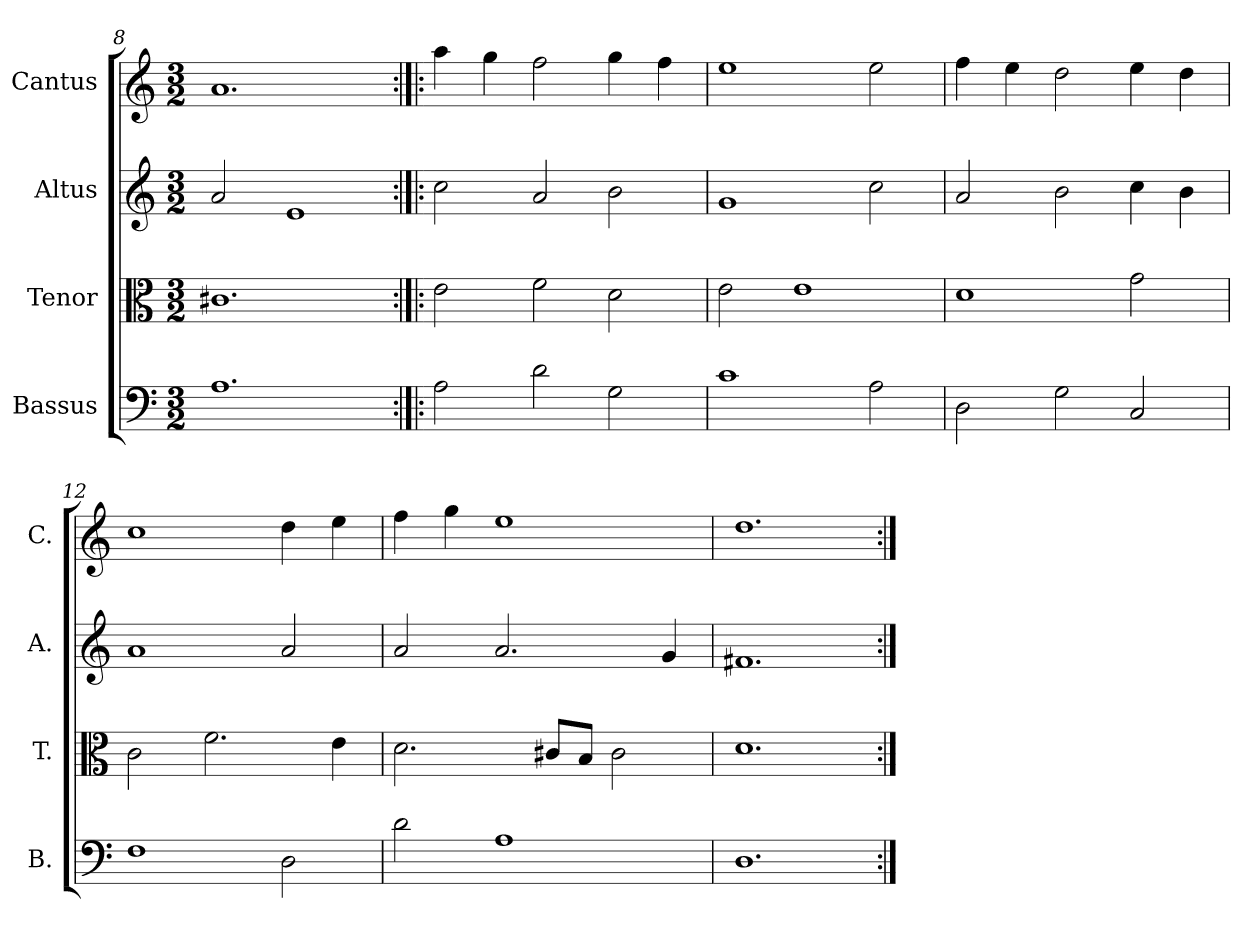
**kern	**kern	**kern	**kern
*part4	*part3	*part2	*part1
*staff4	*staff3	*staff2	*staff1
*I"Bassus	*I"Tenor	*I"Altus	*I"Cantus
*I'B.	*I'T.	*I'A.	*I'C.
!!LO:LB:g=z
*clefF4	*clefC3	*clefG2	*clefG2
*k[]	*k[]	*k[]	*k[]
*M3/2	*M3/2	*M3/2	*M3/2
=8	=8	=8	=8
1.A	1.c#X	2a/	1.a
.	.	1e	.
=9:|!|:	=9:|!|:	=9:|!|:	=9:|!|:
2A\	2e\	2cc\	4aa\
.	.	.	4gg\
2d\	2f\	2a/	2ff\
2G\	2d\	2b\	4gg\
.	.	.	4ff\
=10	=10	=10	=10
1c	2e\	1g	1ee
.	1e	.	.
2A\	.	2cc\	2ee\
=11	=11	=11	=11
2D\	1d	2a/	4ff\
.	.	.	4ee\
2G\	.	2b\	2dd\
2C/	2g\	4cc\	4ee\
.	.	4b\	4dd\
=12	=12	=12	=12
1F	2c\	1a	1cc
.	2.f\	.	.
2D\	.	2a/	4dd\
.	4e\	.	4ee\
=13	=13	=13	=13
2d\	2.d\	2a/	4ff\
.	.	.	4gg\
1A	.	2.a/	1ee
.	8c#X/L	.	.
.	8B/J	.	.
.	2c#\	.	.
.	.	4g/	.
=14	=14	=14	=14
1.D	1.d	1.f#X	1.dd
=:|!	=:|!	=:|!	=:|!
*-	*-	*-	*-
